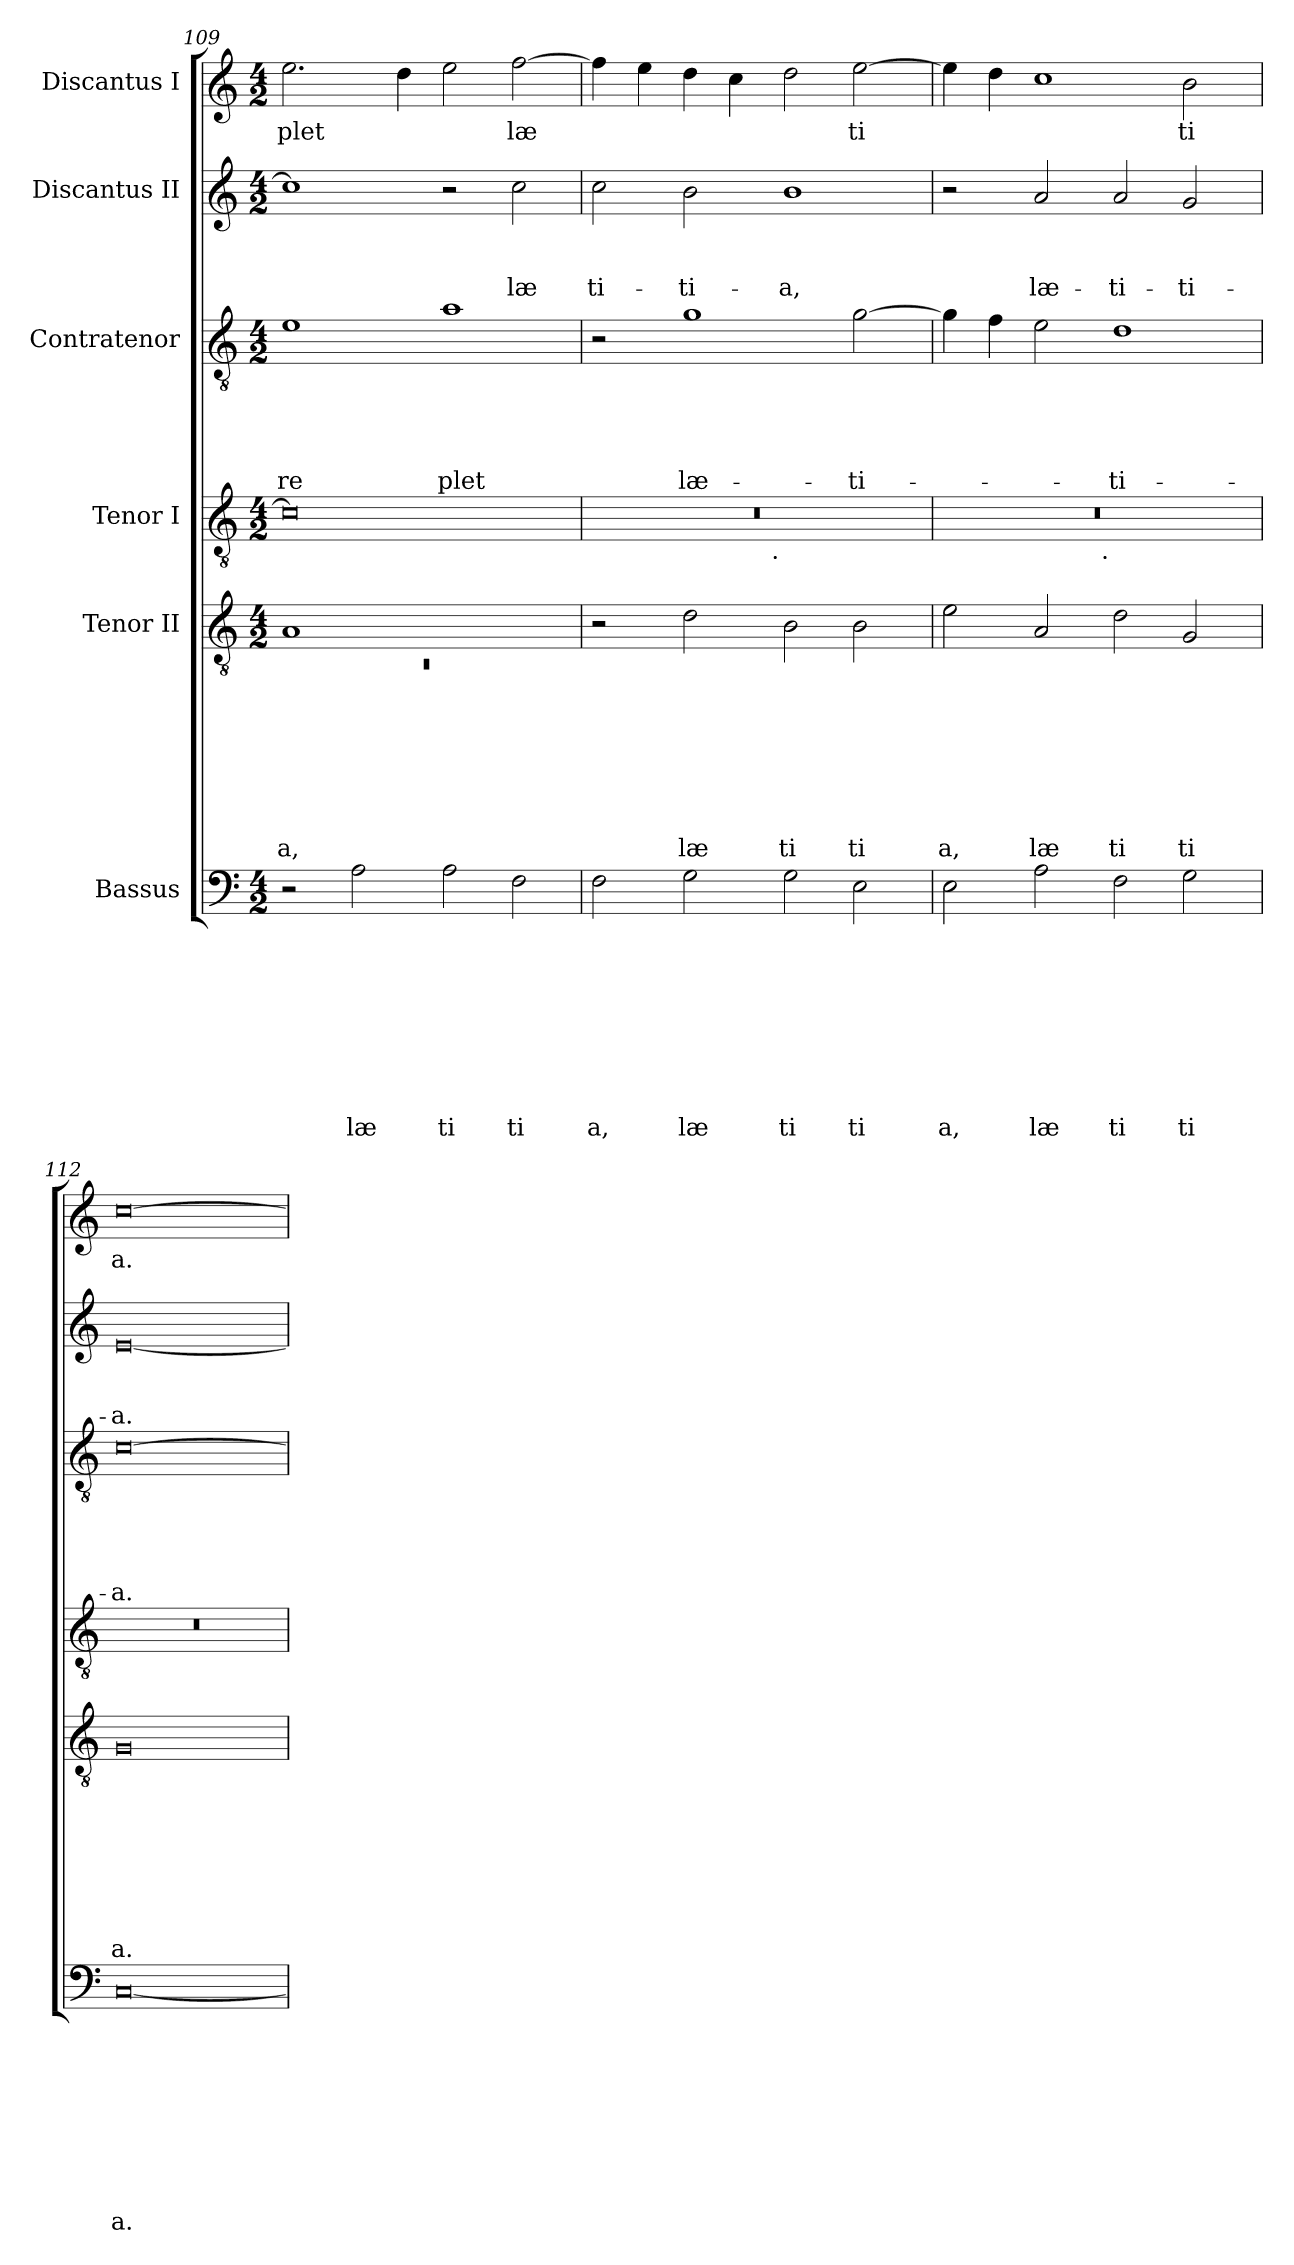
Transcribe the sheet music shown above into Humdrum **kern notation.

**kern	**text	**text	**text	**text	**text	**text	**text	**text	**text	**kern	**text	**text	**text	**text	**text	**text	**text	**text	**kern	**text	**kern	**text	**text	**text	**text	**text	**kern	**text	**text	**text	**kern	**text
*part6	*part6	*part6	*part6	*part6	*part6	*part6	*part6	*part6	*part6	*part5	*part5	*part5	*part5	*part5	*part5	*part5	*part5	*part5	*part4	*part4	*part3	*part3	*part3	*part3	*part3	*part3	*part2	*part2	*part2	*part2	*part1	*part1
*staff6	*staff6	*staff6	*staff6	*staff6	*staff6	*staff6	*staff6	*staff6	*staff6	*staff5	*staff5	*staff5	*staff5	*staff5	*staff5	*staff5	*staff5	*staff5	*staff4	*staff4	*staff3	*staff3	*staff3	*staff3	*staff3	*staff3	*staff2	*staff2	*staff2	*staff2	*staff1	*staff1
*I"Bassus	*	*	*	*	*	*	*	*	*	*I"Tenor II	*	*	*	*	*	*	*	*	*I"Tenor I	*	*I"Contratenor	*	*	*	*	*	*I"Discantus II	*	*	*	*I"Discantus I	*
*clefF4	*	*	*	*	*	*	*	*	*	*clefGv2	*	*	*	*	*	*	*	*	*clefGv2	*	*clefGv2	*	*	*	*	*	*clefG2	*	*	*	*clefG2	*
*k[]	*	*	*	*	*	*	*	*	*	*k[]	*	*	*	*	*	*	*	*	*k[]	*	*k[]	*	*	*	*	*	*k[]	*	*	*	*k[]	*
*C:	*	*	*	*	*	*	*	*	*	*C:	*	*	*	*	*	*	*	*	*C:	*	*C:	*	*	*	*	*	*C:	*	*	*	*C:	*
*M4/2	*	*	*	*	*	*	*	*	*	*M4/2	*	*	*	*	*	*	*	*	*M4/2	*	*M4/2	*	*	*	*	*	*M4/2	*	*	*	*M4/2	*
=109	=109	=109	=109	=109	=109	=109	=109	=109	=109	=109	=109	=109	=109	=109	=109	=109	=109	=109	=109	=109	=109	=109	=109	=109	=109	=109	=109	=109	=109	=109	=109	=109
*	*	*	*	*	*	*	*	*	*	*^	*	*	*	*	*	*	*	*	*	*	*	*	*	*	*	*	*	*	*	*	*	*
!	!	!	!	!	!	!	!	!	!	!	!LO:N:vis=1	!	!	!	!	!	!	!	!LO:LY:b	!	!	!	!	!	!	!	!LO:LY:b	!	!	!	!	!	!LO:LY:b
2r	.	.	.	.	.	.	.	.	.	1A	0rC	.	.	.	.	.	.	.	-a,	0c]	.	1e	.	.	.	.	re	1cc]	.	.	.	2.ee\	plet
!	!	!	!	!	!	!	!	!	!LO:LY:b	!	!	!	!	!	!	!	!	!	!	!	!	!	!	!	!	!	!	!	!	!	!	!	!
2A\	.	.	.	.	.	.	.	.	læ	.	.	.	.	.	.	.	.	.	.	.	.	.	.	.	.	.	.	.	.	.	.	.	.
.	.	.	.	.	.	.	.	.	.	.	.	.	.	.	.	.	.	.	.	.	.	.	.	.	.	.	.	.	.	.	.	4dd\	.
!	!	!	!	!	!	!	!	!	!LO:LY:b	!	!	!	!	!	!	!	!	!	!	!	!	!	!	!	!	!	!LO:LY:b	!	!	!	!	!	!
2A\	.	.	.	.	.	.	.	.	ti	1ryy	.	.	.	.	.	.	.	.	.	.	.	1a	.	.	.	.	plet	2r	.	.	.	2ee\	.
!	!	!	!	!	!	!	!	!	!LO:LY:b	!	!	!	!	!	!	!	!	!	!	!	!	!	!	!	!	!	!	!	!	!	!LO:LY:b	!	!LO:LY:b
2F\	.	.	.	.	.	.	.	.	ti	.	.	.	.	.	.	.	.	.	.	.	.	.	.	.	.	.	.	2cc\	.	.	læ	[>2ff\	læ
*	*	*	*	*	*	*	*	*	*	*v	*v	*	*	*	*	*	*	*	*	*	*	*	*	*	*	*	*	*	*	*	*	*	*
!!LO:LB:g=z
=110	=110	=110	=110	=110	=110	=110	=110	=110	=110	=110	=110	=110	=110	=110	=110	=110	=110	=110	=110	=110	=110	=110	=110	=110	=110	=110	=110	=110	=110	=110	=110	=110
!	!	!	!	!	!	!	!	!	!LO:LY:b	!	!	!	!	!	!	!	!	!	!	!	!	!	!	!	!	!	!	!	!	!LO:LY:b	!	!
*	*	*	*	*	*	*	*	*	*	*	*	*	*	*	*	*	*	*	*^	*	*	*	*	*	*	*	*	*	*	*	*	*
2F\	.	.	.	.	.	.	.	.	a,	2r	.	.	.	.	.	.	.	.	0r	2ryy	.	2r	.	.	.	.	.	2cc\	.	.	ti-	4ff\]	.
.	.	.	.	.	.	.	.	.	.	.	.	.	.	.	.	.	.	.	.	.	.	.	.	.	.	.	.	.	.	.	.	4ee\	.
!	!	!	!	!	!	!	!	!	!LO:LY:b	!	!	!	!	!	!	!	!	!LO:LY:b	!	!	!	!	!	!	!	!	!LO:LY:b	!	!	!	!LO:LY:b	!	!
2G\	.	.	.	.	.	.	.	.	læ	2d\	.	.	.	.	.	.	.	læ	.	4...ryy	.	1g	.	.	.	.	læ-	2b\	.	.	-ti-	4dd\	.
.	.	.	.	.	.	.	.	.	.	.	.	.	.	.	.	.	.	.	.	.	.	.	.	.	.	.	.	.	.	.	.	4cc\	.
!	!	!	!	!	!	!	!	!	!	!	!	!	!	!	!	!	!	!	!	!LO:TX:b:t=.	!	!	!	!	!	!	!	!	!	!	!	!	!
.	.	.	.	.	.	.	.	.	.	.	.	.	.	.	.	.	.	.	.	1ryy	.	.	.	.	.	.	.	.	.	.	.	.	.
!	!	!	!	!	!	!	!	!	!LO:LY:b	!	!	!	!	!	!	!	!	!LO:LY:b	!	!	!	!	!	!	!	!	!	!	!	!	!LO:LY:b	!	!
2G\	.	.	.	.	.	.	.	.	ti	2B\	.	.	.	.	.	.	.	ti	.	.	.	.	.	.	.	.	.	1b	.	.	-a,	2dd\	.
!	!	!	!	!	!	!	!	!	!LO:LY:b	!	!	!	!	!	!	!	!	!LO:LY:b	!	!	!	!	!	!	!	!	!LO:LY:b	!	!	!	!	!	!LO:LY:b
2E\	.	.	.	.	.	.	.	.	ti	2B\	.	.	.	.	.	.	.	ti	.	.	.	[>2g\	.	.	.	.	-ti-	.	.	.	.	[>2ee\	ti
.	.	.	.	.	.	.	.	.	.	.	.	.	.	.	.	.	.	.	.	32ryy	.	.	.	.	.	.	.	.	.	.	.	.	.
=111	=111	=111	=111	=111	=111	=111	=111	=111	=111	=111	=111	=111	=111	=111	=111	=111	=111	=111	=111	=111	=111	=111	=111	=111	=111	=111	=111	=111	=111	=111	=111	=111	=111
!	!	!	!	!	!	!	!	!	!LO:LY:b	!	!	!	!	!	!	!	!	!LO:LY:b	!	!	!	!	!	!	!	!	!	!	!	!	!	!	!
2E\	.	.	.	.	.	.	.	.	a,	2e\	.	.	.	.	.	.	.	a,	0r	2ryy	.	4g\]	.	.	.	.	.	2r	.	.	.	4ee\]	.
.	.	.	.	.	.	.	.	.	.	.	.	.	.	.	.	.	.	.	.	.	.	4f\	.	.	.	.	.	.	.	.	.	4dd\	.
!	!	!	!	!	!	!	!	!	!LO:LY:b	!	!	!	!	!	!	!	!	!LO:LY:b	!	!	!	!	!	!	!	!	!	!	!	!	!LO:LY:b	!	!
2A\	.	.	.	.	.	.	.	.	læ	2A/	.	.	.	.	.	.	.	læ	.	4...ryy	.	2e\	.	.	.	.	.	2a/	.	.	læ-	1cc	.
!	!	!	!	!	!	!	!	!	!	!	!	!	!	!	!	!	!	!	!	!LO:TX:b:t=.	!	!	!	!	!	!	!	!	!	!	!	!	!
.	.	.	.	.	.	.	.	.	.	.	.	.	.	.	.	.	.	.	.	1ryy	.	.	.	.	.	.	.	.	.	.	.	.	.
!	!	!	!	!	!	!	!	!	!LO:LY:b	!	!	!	!	!	!	!	!	!LO:LY:b	!	!	!	!	!	!	!	!	!LO:LY:b	!	!	!	!LO:LY:b	!	!
2F\	.	.	.	.	.	.	.	.	ti	2d\	.	.	.	.	.	.	.	ti	.	.	.	1d	.	.	.	.	-ti-	2a/	.	.	-ti-	.	.
!	!	!	!	!	!	!	!	!	!LO:LY:b	!	!	!	!	!	!	!	!	!LO:LY:b	!	!	!	!	!	!	!	!	!	!	!	!	!LO:LY:b	!	!LO:LY:b
2G\	.	.	.	.	.	.	.	.	ti	2G/	.	.	.	.	.	.	.	ti	.	.	.	.	.	.	.	.	.	2g/	.	.	-ti-	2b\	ti
.	.	.	.	.	.	.	.	.	.	.	.	.	.	.	.	.	.	.	.	32ryy	.	.	.	.	.	.	.	.	.	.	.	.	.
=112	=112	=112	=112	=112	=112	=112	=112	=112	=112	=112	=112	=112	=112	=112	=112	=112	=112	=112	=112	=112	=112	=112	=112	=112	=112	=112	=112	=112	=112	=112	=112	=112	=112
!	!	!	!	!	!	!	!	!	!LO:LY:b	!	!	!	!	!	!	!	!	!LO:LY:b	!	!	!	!	!	!	!	!	!LO:LY:b	!	!	!	!LO:LY:b	!	!LO:LY:b
*	*	*	*	*	*	*	*	*	*	*	*	*	*	*	*	*	*	*	*v	*v	*	*	*	*	*	*	*	*	*	*	*	*	*
[<0C	.	.	.	.	.	.	.	.	a.	0G	.	.	.	.	.	.	.	a.	0r	.	[>0c	.	.	.	.	-a.	[<0e	.	.	-a.	[>0cc	a.
=	=	=	=	=	=	=	=	=	=	=	=	=	=	=	=	=	=	=	=	=	=	=	=	=	=	=	=	=	=	=	=	=
*-	*-	*-	*-	*-	*-	*-	*-	*-	*-	*-	*-	*-	*-	*-	*-	*-	*-	*-	*-	*-	*-	*-	*-	*-	*-	*-	*-	*-	*-	*-	*-	*-
